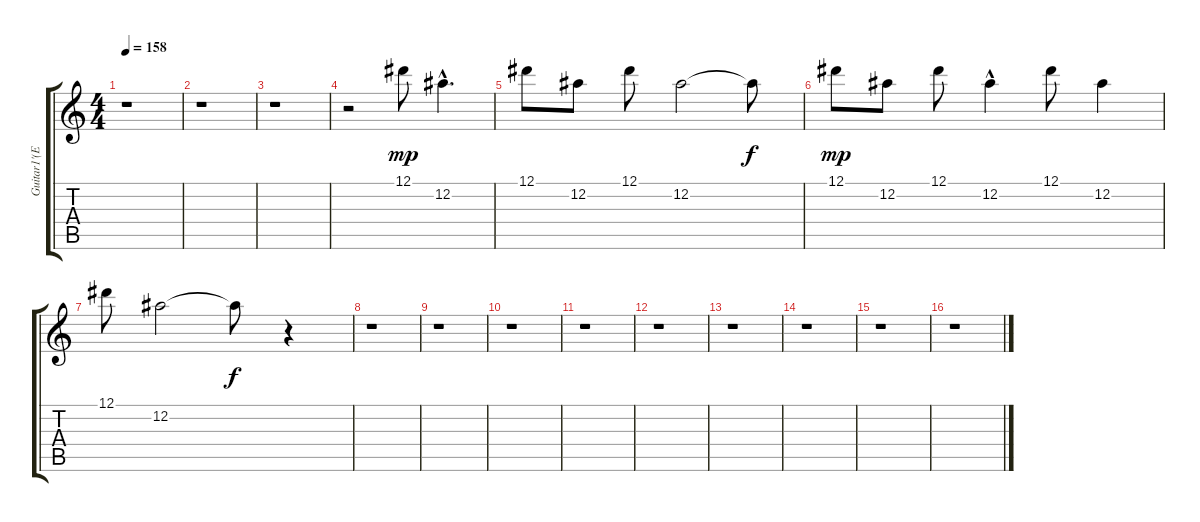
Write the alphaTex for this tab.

\track ("Guitar1'(EFX L)" "Guitar1'(E") {instrument guitarharmonics}
\staff {score tabs}
\tuning (Eb4 Bb3 Gb3 Db3 Ab2 Eb2) {hide}
\ts (4 4)
\tempo 158
\clef g2
\ks c
r.1{dy f} |
r.1 |
r.1 |
r.2 12.1.8{dy mp instrument electricguitarjazz} 12.2{hac}.4{d} |
12.1.8 12.2.8 12.1.8 12.2.2 12.2{t}.8{dy f} |
12.1.8{dy mp} 12.2.8 12.1.8 12.2{hac}.4 12.1.8 12.2.4 |
12.1.8 12.2.2 12.2{t}.8{dy f} r.4 |
r.1 |
r.1 |
r.1 |
r.1 |
r.1 |
r.1 |
r.1 |
r.1 |
r.1
